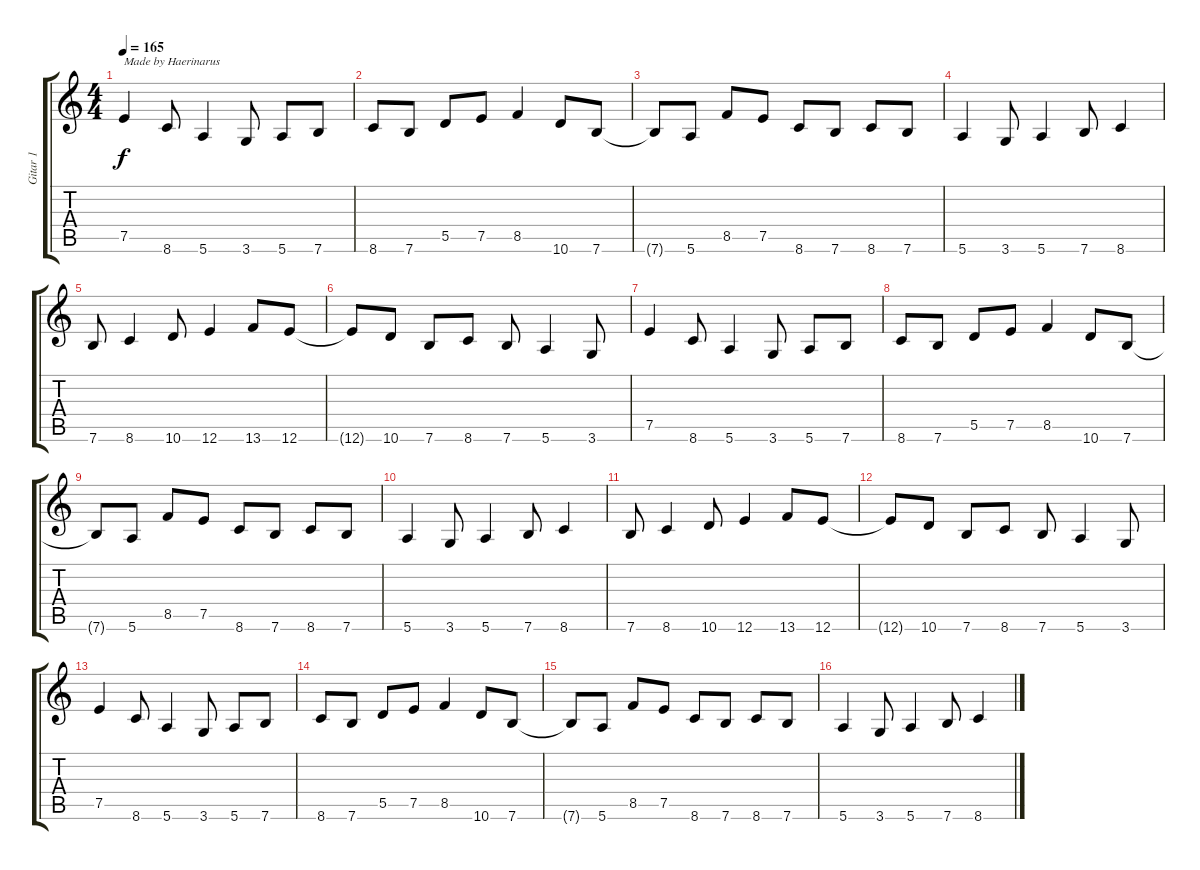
\track ("Gitar 1" "Gitar 1") {instrument electricguitarclean}
\staff {score tabs}
\tuning (E4 B3 G3 D3 A2 E2) {hide}
\ts (4 4)
\tempo 165
\clef g2
\ks c
7.5.4{txt "Made by Haerinarus" dy f instrument electricguitarclean} 8.6.8 5.6.4 3.6.8 5.6.8 7.6.8 |
8.6.8 7.6.8 5.5.8 7.5.8 8.5.4 10.6.8 7.6.8 |
7.6{t}.8 5.6.8 8.5.8 7.5.8 8.6.8 7.6.8 8.6.8 7.6.8 |
5.6.4 3.6.8 5.6.4 7.6.8 8.6.4 |
7.6.8 8.6.4 10.6.8 12.6.4 13.6.8 12.6.8 |
12.6{t}.8 10.6.8 7.6.8 8.6.8 7.6.8 5.6.4 3.6.8 |
7.5.4 8.6.8 5.6.4 3.6.8 5.6.8 7.6.8 |
8.6.8 7.6.8 5.5.8 7.5.8 8.5.4 10.6.8 7.6.8 |
7.6{t}.8 5.6.8 8.5.8 7.5.8 8.6.8 7.6.8 8.6.8 7.6.8 |
5.6.4 3.6.8 5.6.4 7.6.8 8.6.4 |
7.6.8 8.6.4 10.6.8 12.6.4 13.6.8 12.6.8 |
12.6{t}.8 10.6.8 7.6.8 8.6.8 7.6.8 5.6.4 3.6.8 |
7.5.4 8.6.8 5.6.4 3.6.8 5.6.8 7.6.8 |
8.6.8 7.6.8 5.5.8 7.5.8 8.5.4 10.6.8 7.6.8 |
7.6{t}.8 5.6.8 8.5.8 7.5.8 8.6.8 7.6.8 8.6.8 7.6.8 |
5.6.4 3.6.8 5.6.4 7.6.8 8.6.4
